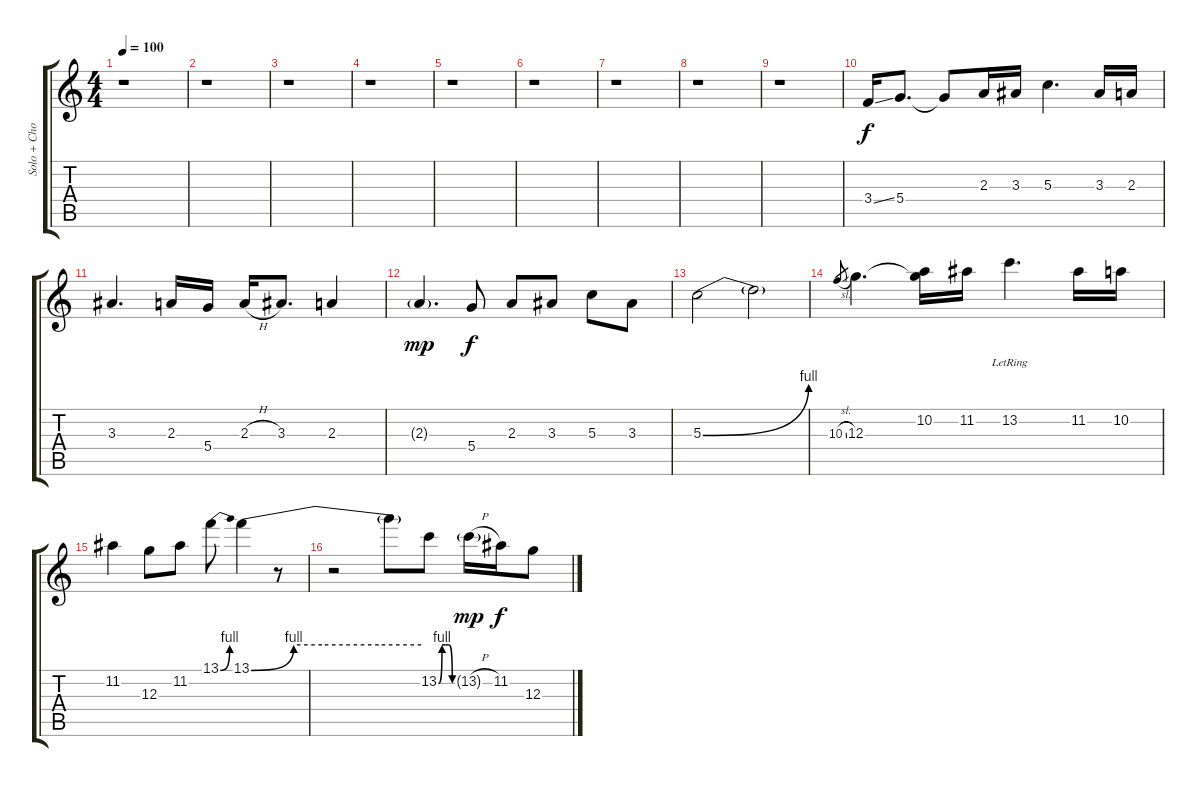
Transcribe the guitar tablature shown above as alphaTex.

\track ("Solo + Chorus" "Solo + Cho") {instrument distortionguitar}
\staff {score tabs}
\tuning (E4 B3 G3 D3 A2 E2) {hide}
\ts (4 4)
\tempo 100
\clef g2
\ks c
r.1{dy f} |
r.1 |
r.1 |
r.1 |
r.1 |
r.1 |
r.1 |
r.1 |
r.1 |
3.4{ss}.16 5.4.8{d} 5.4{t}.8 2.3.16 3.3.16 5.3.4{d} 3.3.16 2.3.16 |
3.3.4{d} 2.3.16 5.4.16 2.3{h}.16 3.3.8{d} 2.3.4 |
2.3{g}.4{d dy mp} 5.4.8{dy f} 2.3.8 3.3.8 5.3.8 3.3.8 |
5.3{be (bend 0 0 60 4)}.2 5.3{t}.2 |
10.3{sl}.8{gr} 12.3.4{d} (10.2 12.3{t}).16 11.2.16 13.2{lr}.4{d} 11.2.16 10.2.16 |
11.2.4 12.3.8 11.2.8 13.1{be (bend 0 0 60 4)}.8 13.1{be (custom 0 0 15 4 25 4 45 4 60 4)}.4 r.8 |
r.2 13.1{t}.8 13.2{be (custom 0 0 15 4 30 4 45 4 60 0)}.8 13.2{h g}.16{dy mp} 11.2.16{dy f} 12.3.8
